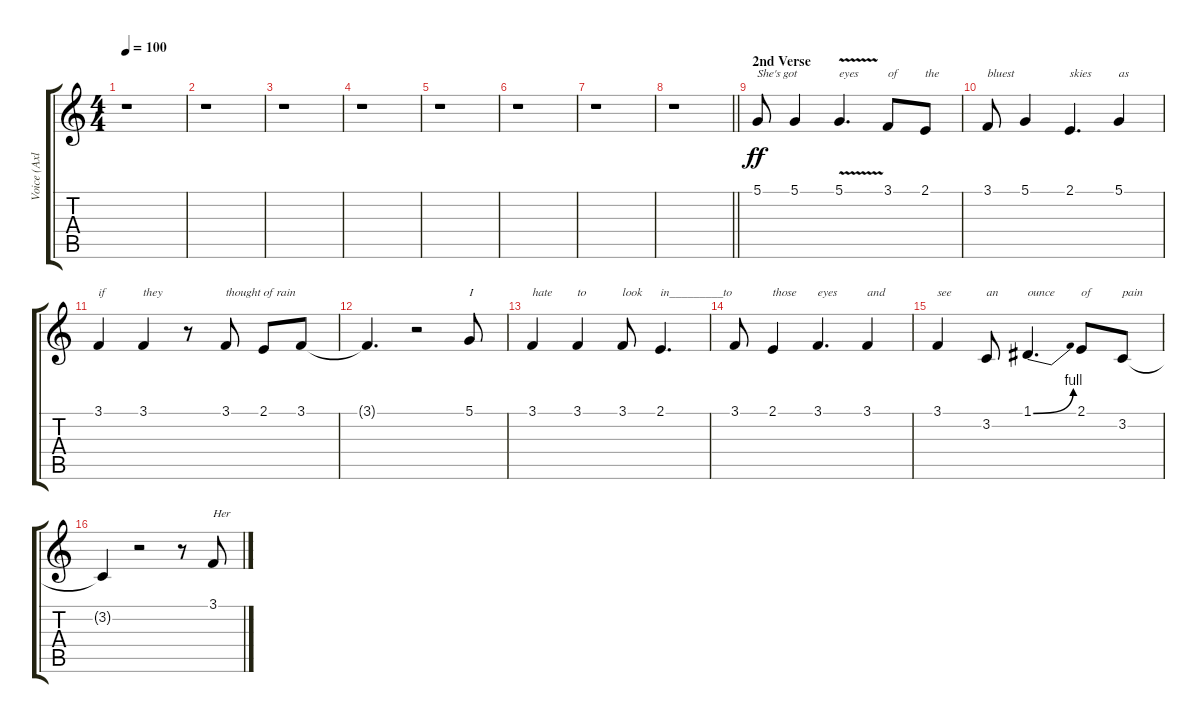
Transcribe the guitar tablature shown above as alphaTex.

\track ("Voice (Axl)" "Voice (Axl") {instrument lead2sawtooth}
\staff {score tabs}
\tuning (D4 A3 F3 C3 G2 D2) {hide}
\ts (4 4)
\tempo 100
\clef g2
\ks c
r.1{dy ff} |
r.1 |
r.1 |
r.1 |
r.1 |
r.1 |
r.1 |
\barLineRight lightlight
r.1 |
\section ("" "2nd Verse")
5.1.8{txt "She's got "} 5.1.4 5.1{v}.4{d txt "eyes"} 3.1.8{txt "of"} 2.1.8{txt "the"} |
3.1.8{txt "bluest"} 5.1.4 2.1.4{d txt "skies"} 5.1.4{txt "as"} |
3.1.4{txt "if"} 3.1.4{txt "they"} r.8 3.1.8{txt "thought of rain"} 2.1.8 3.1.8 |
3.1{t}.4{d} r.2 5.1.8{txt "I"} |
3.1.4{txt "hate"} 3.1.4{txt "to"} 3.1.8{txt "look"} 2.1.4{d txt "in_________to"} |
3.1.8 2.1.4{txt "those"} 3.1.4{d txt "eyes"} 3.1.4{txt "and"} |
3.1.4{txt "see"} 3.2.8{txt "an"} 1.1{be (bend 0 0 60 4)}.4{d txt "ounce"} 2.1.8{txt "of"} 3.2.8{txt "pain"} |
3.2{t}.4 r.2 r.8 3.1.8{txt "Her"}
